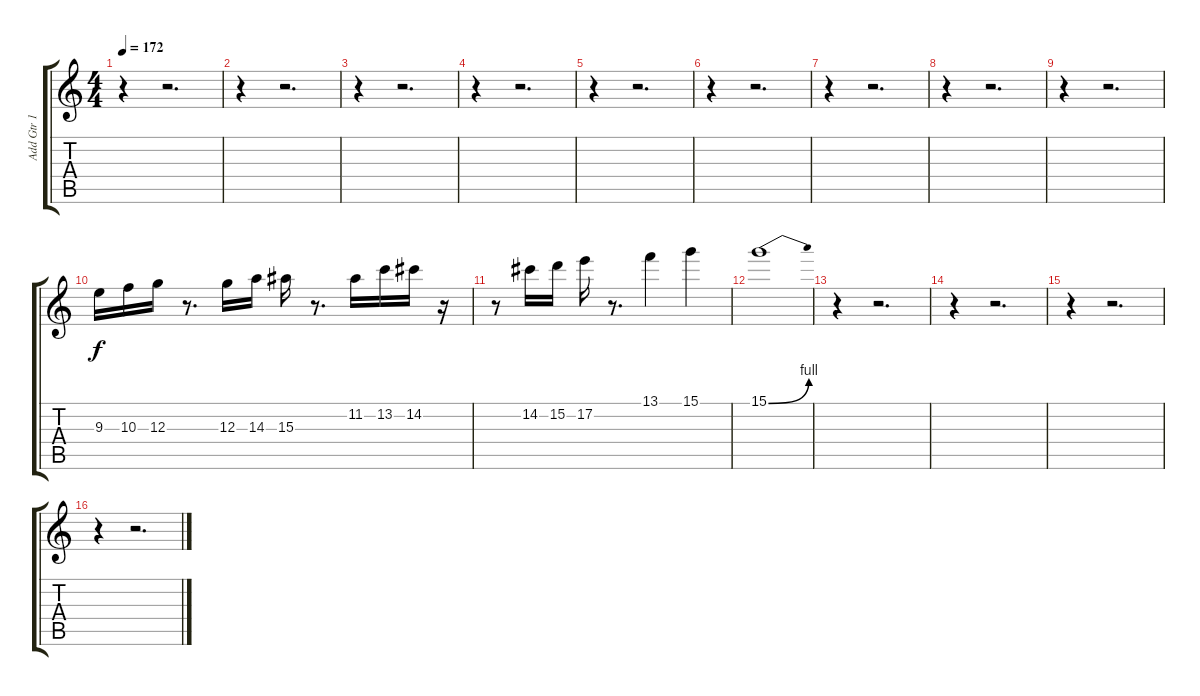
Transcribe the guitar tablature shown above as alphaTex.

\track ("Add Gtr 1" "Add Gtr 1") {instrument distortionguitar}
\staff {score tabs}
\tuning (E4 B3 G3 D3 A2 E2) {hide}
\ts (4 4)
\tempo 172
\clef g2
\ks c
r.4{dy f} r.2{d} |
r.4 r.2{d} |
r.4 r.2{d} |
r.4 r.2{d} |
r.4 r.2{d} |
r.4 r.2{d} |
r.4 r.2{d} |
r.4 r.2{d} |
r.4 r.2{d} |
9.3.16 10.3.16 12.3.16 r.8{d} 12.3.16 14.3.16 15.3.16 r.8{d} 11.2.16 13.2.16 14.2.16 r.16 |
r.8 14.2.16 15.2.16 17.2.16 r.8{d} 13.1.4 15.1.4 |
15.1{be (bend 0 0 60 4)}.1 |
r.4 r.2{d} |
r.4 r.2{d} |
r.4 r.2{d} |
r.4 r.2{d}
